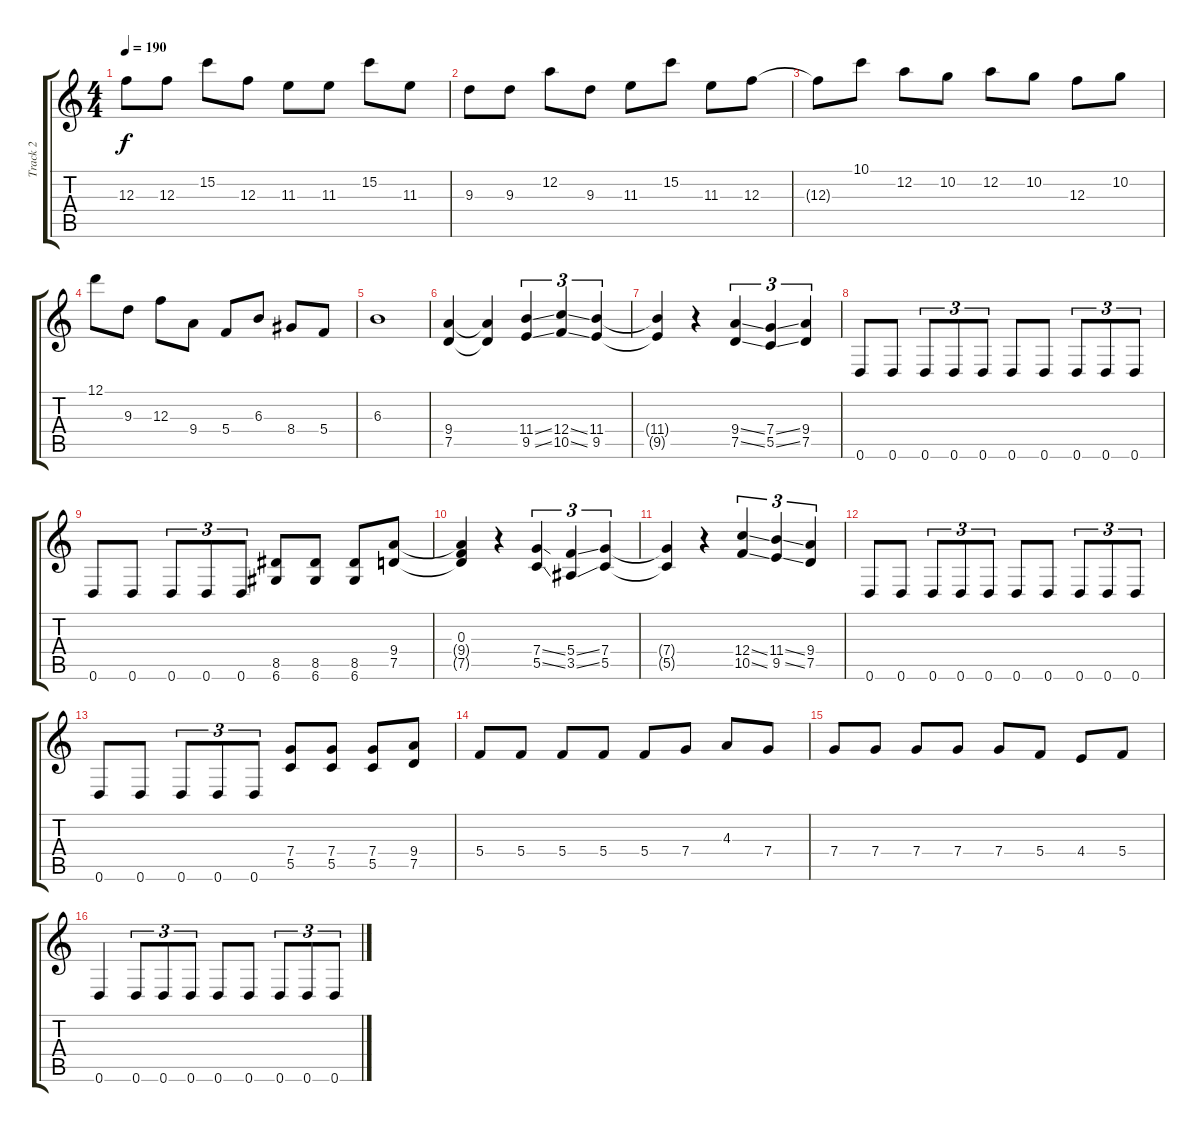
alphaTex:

\track ("Track 2" "Track 2") {instrument distortionguitar}
\staff {score tabs}
\tuning (D4 A3 F3 C3 G2 D2) {hide}
\ts (4 4)
\tempo 190
\clef g2
\ks c
12.3{t}.8{dy f} 12.3.8 15.2.8 12.3.8 11.3.8 11.3.8 15.2.8 11.3.8 |
9.3.8 9.3.8 12.2.8 9.3.8 11.3.8 15.2.8 11.3.8 12.3.8 |
12.3{t}.8 10.1.8 12.2.8 10.2.8 12.2.8 10.2.8 12.3.8 10.2.8 |
12.1.8 9.3.8 12.3.8 9.4.8 5.4.8 6.3.8 8.4.8 5.4.8 |
6.3.1 |
(9.4 7.5).4 (9.4{t} 7.5{t}).4 (11.4{ss} 9.5{ss}).4{tu (3 2)} (12.4{ss} 10.5{ss}).4{tu (3 2)} (11.4 9.5).4{tu (3 2)} |
(11.4{t} 9.5{t}).4 r.4 (9.4{ss} 7.5{ss}).4{tu (3 2)} (7.4{ss} 5.5{ss}).4{tu (3 2)} (9.4 7.5).4{tu (3 2)} |
0.6.8 0.6.8 0.6.8{tu (3 2)} 0.6.8{tu (3 2)} 0.6.8{tu (3 2)} 0.6.8 0.6.8 0.6.8{tu (3 2)} 0.6.8{tu (3 2)} 0.6.8{tu (3 2)} |
0.6.8 0.6.8 0.6.8{tu (3 2)} 0.6.8{tu (3 2)} 0.6.8{tu (3 2)} (8.5 6.6).8 (8.5 6.6).8 (8.5 6.6).8 (9.4 7.5).8 |
(0.3 9.4{t} 7.5{t}).4 r.4 (7.4{ss} 5.5{ss}).4{tu (3 2)} (5.4{ss} 3.5{ss}).4{tu (3 2)} (7.4 5.5).4{tu (3 2)} |
(7.4{t} 5.5{t}).4 r.4 (12.4{ss} 10.5{ss}).4{tu (3 2)} (11.4{ss} 9.5{ss}).4{tu (3 2)} (9.4 7.5).4{tu (3 2)} |
0.6.8 0.6.8 0.6.8{tu (3 2)} 0.6.8{tu (3 2)} 0.6.8{tu (3 2)} 0.6.8 0.6.8 0.6.8{tu (3 2)} 0.6.8{tu (3 2)} 0.6.8{tu (3 2)} |
0.6.8 0.6.8 0.6.8{tu (3 2)} 0.6.8{tu (3 2)} 0.6.8{tu (3 2)} (7.4 5.5).8 (7.4 5.5).8 (7.4 5.5).8 (9.4 7.5).8 |
5.4.8 5.4.8 5.4.8 5.4.8 5.4.8 7.4.8 4.3.8 7.4.8 |
7.4.8 7.4.8 7.4.8 7.4.8 7.4.8 5.4.8 4.4.8 5.4.8 |
0.6.4 0.6.8{tu (3 2)} 0.6.8{tu (3 2)} 0.6.8{tu (3 2)} 0.6.8 0.6.8 0.6.8{tu (3 2)} 0.6.8{tu (3 2)} 0.6.8{tu (3 2)}
